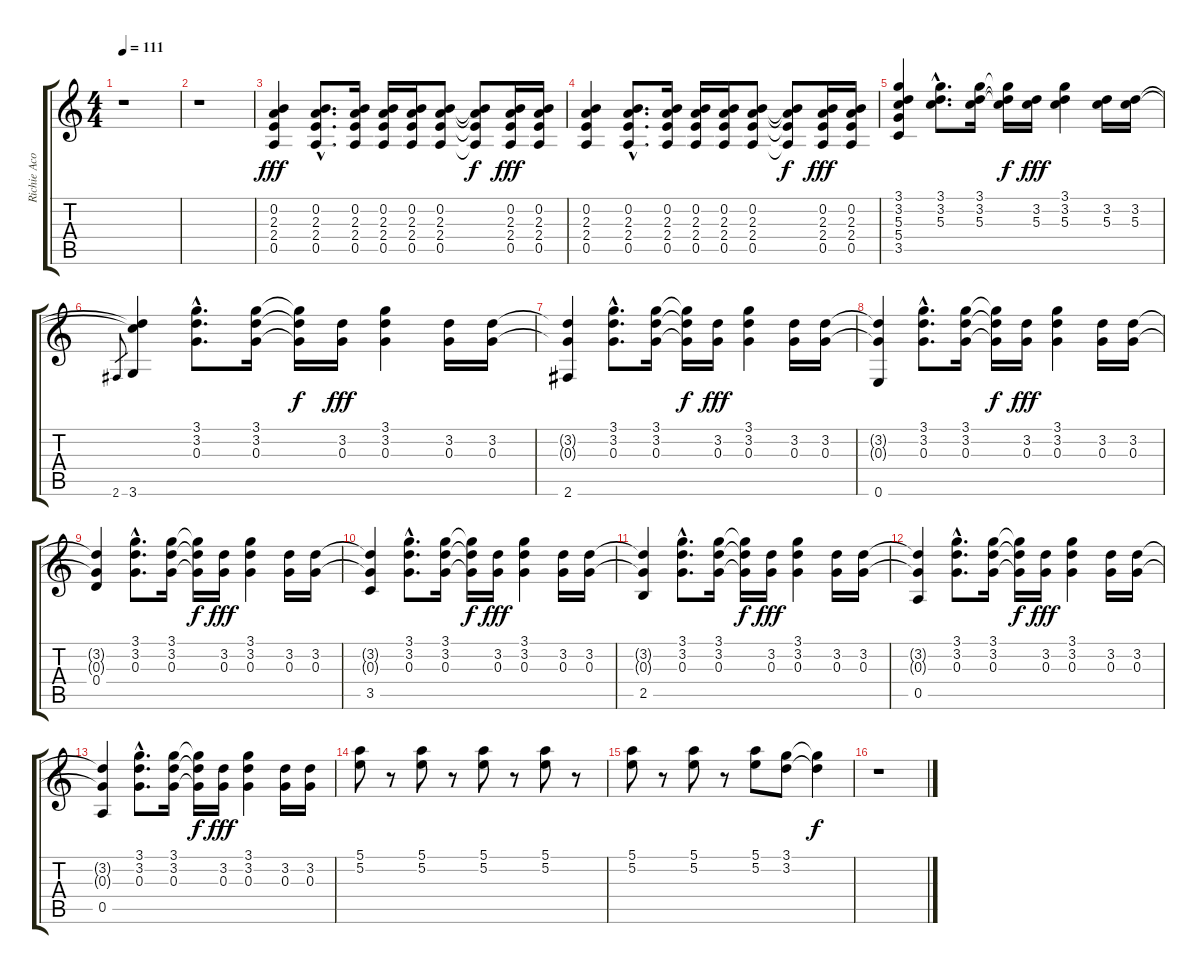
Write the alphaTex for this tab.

\track ("Richie Acoustic" "Richie Aco") {instrument acousticguitarsteel}
\staff {score tabs}
\tuning (E4 B3 G3 D3 A2 E2) {hide}
\ts (4 4)
\tempo 111
\clef g2
\ks c
r.1{dy fff} |
r.1 |
(0.2 2.3 2.4 0.5).4 (0.2{hac} 2.3{hac} 2.4{hac} 0.5{hac}).8{d} (0.2 2.3 2.4 0.5).16 (0.2 2.3 2.4 0.5).16 (0.2 2.3 2.4 0.5).16 (0.2 2.3 2.4 0.5).8 (0.2{t} 2.3{t} 2.4{t} 0.5{t}).8{dy f} (0.2 2.3 2.4 0.5).16{dy fff} (0.2 2.3 2.4 0.5).16 |
(0.2 2.3 2.4 0.5).4 (0.2{hac} 2.3{hac} 2.4{hac} 0.5{hac}).8{d} (0.2 2.3 2.4 0.5).16 (0.2 2.3 2.4 0.5).16 (0.2 2.3 2.4 0.5).16 (0.2 2.3 2.4 0.5).8 (0.2{t} 2.3{t} 2.4{t} 0.5{t}).8{dy f} (0.2 2.3 2.4 0.5).16{dy fff} (0.2 2.3 2.4 0.5).16 |
(3.1 3.2 5.3 5.4 3.5).4 (3.1{hac} 3.2{hac} 5.3{hac}).8{d} (3.1 3.2 5.3).16 (3.1{t} 3.2{t} 5.3{t}).16{dy f} (3.2 5.3).16{dy fff} (3.1 3.2 5.3).4 (3.2 5.3).16 (3.2 5.3).16 |
2.6.8{gr} (3.2{t} 5.3{t} 3.6).4 (3.1{hac} 3.2{hac} 0.3{hac}).8{d} (3.1 3.2 0.3).16 (3.1{t} 3.2{t} 0.3{t}).16{dy f} (3.2 0.3).16{dy fff} (3.1 3.2 0.3).4 (3.2 0.3).16 (3.2 0.3).16 |
(3.2{t} 0.3{t} 2.6).4 (3.1{hac} 3.2{hac} 0.3{hac}).8{d} (3.1 3.2 0.3).16 (3.1{t} 3.2{t} 0.3{t}).16{dy f} (3.2 0.3).16{dy fff} (3.1 3.2 0.3).4 (3.2 0.3).16 (3.2 0.3).16 |
(3.2{t} 0.3{t} 0.6).4 (3.1{hac} 3.2{hac} 0.3{hac}).8{d} (3.1 3.2 0.3).16 (3.1{t} 3.2{t} 0.3{t}).16{dy f} (3.2 0.3).16{dy fff} (3.1 3.2 0.3).4 (3.2 0.3).16 (3.2 0.3).16 |
(3.2{t} 0.3{t} 0.4).4 (3.1{hac} 3.2{hac} 0.3{hac}).8{d} (3.1 3.2 0.3).16 (3.1{t} 3.2{t} 0.3{t}).16{dy f} (3.2 0.3).16{dy fff} (3.1 3.2 0.3).4 (3.2 0.3).16 (3.2 0.3).16 |
(3.2{t} 0.3{t} 3.5).4 (3.1{hac} 3.2{hac} 0.3{hac}).8{d} (3.1 3.2 0.3).16 (3.1{t} 3.2{t} 0.3{t}).16{dy f} (3.2 0.3).16{dy fff} (3.1 3.2 0.3).4 (3.2 0.3).16 (3.2 0.3).16 |
(3.2{t} 0.3{t} 2.5).4 (3.1{hac} 3.2{hac} 0.3{hac}).8{d} (3.1 3.2 0.3).16 (3.1{t} 3.2{t} 0.3{t}).16{dy f} (3.2 0.3).16{dy fff} (3.1 3.2 0.3).4 (3.2 0.3).16 (3.2 0.3).16 |
(3.2{t} 0.3{t} 0.5).4 (3.1{hac} 3.2{hac} 0.3{hac}).8{d} (3.1 3.2 0.3).16 (3.1{t} 3.2{t} 0.3{t}).16{dy f} (3.2 0.3).16{dy fff} (3.1 3.2 0.3).4 (3.2 0.3).16 (3.2 0.3).16 |
(3.2{t} 0.3{t} 0.5).4 (3.1{hac} 3.2{hac} 0.3{hac}).8{d} (3.1 3.2 0.3).16 (3.1{t} 3.2{t} 0.3{t}).16{dy f} (3.2 0.3).16{dy fff} (3.1 3.2 0.3).4 (3.2 0.3).16 (3.2 0.3).16 |
(5.1 5.2).8{instrument overdrivenguitar} r.8 (5.1 5.2).8 r.8 (5.1 5.2).8 r.8 (5.1 5.2).8 r.8 |
(5.1 5.2).8 r.8 (5.1 5.2).8 r.8 (5.1 5.2).8 (3.1 3.2).8 (3.1{t} 3.2{t}).4{dy f} |
r.1
